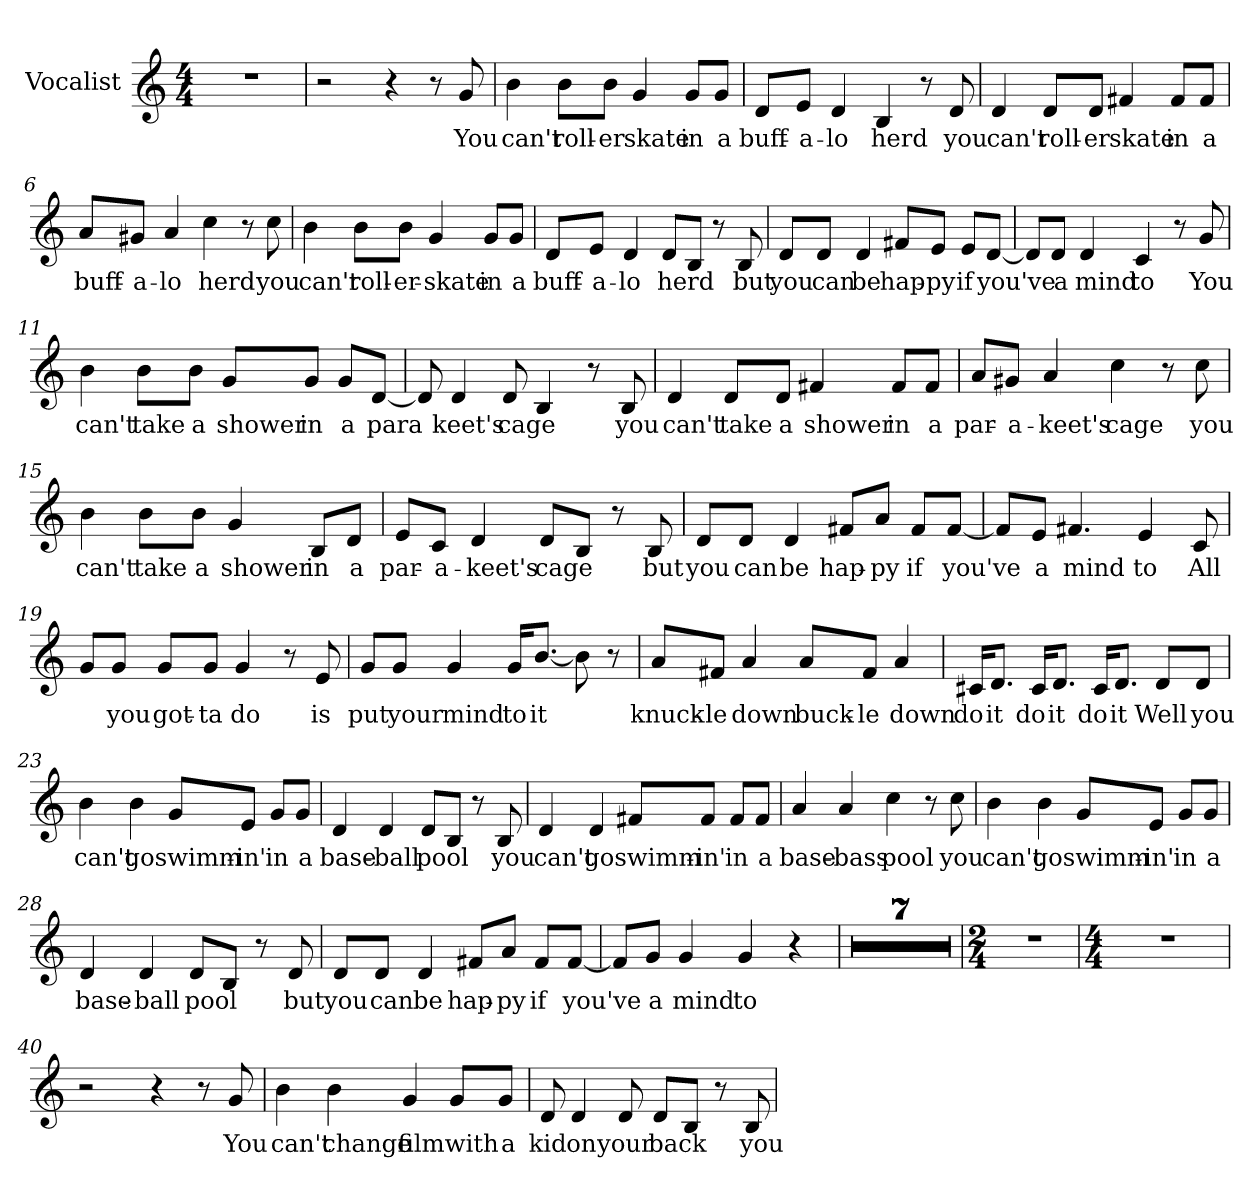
**kern	**text
*part1	*part1
*staff1	*staff1
*I"Vocalist	*
*clefG2	*
*M4/4	*
=1	=1
1r	.
=2	=2
2r	.
4r	.
8r	.
8g	You
=3	=3
4b	can't
8b\L	roll-
8b\J	-er
4g	skate
8g/L	in
8g/J	a
=4	=4
8d/L	buff-
8e/J	-a-
4d	-lo
4B	herd
8r	.
8d	you
=5	=5
4d	can't
8d/L	roll-
8d/J	-er
4f#X	skate
8f#/L	in
8f#/J	a
=6	=6
8a/L	buff-
8g#X/J	-a-
4a	-lo
4cc	herd
8r	.
8cc	you
=7	=7
4b	can't
8b\L	roll-
8b\J	-er-
4g	-skate
8g/L	in
8g/J	a
=8	=8
8d/L	buff-
8e/J	-a-
4d	-lo
8d/L	herd
8B/J	_
8r	.
8B	but
=9	=9
8d/L	you
8d/J	can
4d	be
8f#X/L	hap-
8e/J	-py
8e/L	if
[8d/J	you've
=10	=10
8d/L]	_
8d/J	a
4d	mind
4c	to
8r	.
8g	You
=11	=11
4b	can't
8b\L	take
8b\J	a
8g/L	shower
8g/J	in
8g/L	a
[8d/J	para
=12	=12
8d]	_
4d	keet's
8d	cage
4B	_
8r	.
8B	you
=13	=13
4d	can't
8d/L	take
8d/J	a
4f#X	shower
8f#/L	in
8f#/J	a
=14	=14
8a/L	par-
8g#X/J	-a-
4a	-keet's
4cc	cage
8r	.
8cc	you
=15	=15
4b	can't
8b\L	take
8b\J	a
4g	shower
8B/L	in
8d/J	a
=16	=16
8e/L	par-
8c/J	-a-
4d	-keet's
8d/L	cage
8B/J	_
8r	.
8B	but
=17	=17
8d/L	you
8d/J	can
4d	be
8f#X/L	hap-
8a/J	-py
8f#/L	if
[8f#/J	you've
=18	=18
8f#/L]	_
8e/J	a
4.f#X	mind
4e	to
8c	All
=19	=19
8g/L	_
8g/J	you
8g/L	got-
8g/J	-ta
4g	do
8r	.
8e	is
=20	=20
8g/L	put
8g/J	your
4g	mind
16g/KL	to
[8.b/J	it
8b]	_
8r	.
=21	=21
8a/L	knuck-
8f#X/J	-le
4a	down
8a/L	buck-
8f#/J	-le
4a	down
=22	=22
16c#X/KL	do
8.d/J	it
16c#/KL	do
8.d/J	it
16c#/KL	do
8.d/J	it
8d/L	Well
8d/J	you
=23	=23
4b	can't
4b	go
8g/L	swimm-
8e/J	-in'
8g/L	in
8g/J	a
=24	=24
4d	base-
4d	-ball
8d/L	pool
8B/J	_
8r	.
8B	you
=25	=25
4d	can't
4d	go
8f#X/L	swimm-
8f#/J	-in'
8f#/L	in
8f#/J	a
=26	=26
4a	base-
4a	-bass
4cc	pool
8r	.
8cc	you
=27	=27
4b	can't
4b	go
8g/L	swimm-
8e/J	-in'
8g/L	in
8g/J	a
=28	=28
4d	base-
4d	-ball
8d/L	pool
8B/J	_
8r	.
8d	but
=29	=29
8d/L	you
8d/J	can
4d	be
8f#X/L	hap-
8a/J	-py
8f#/L	if
[8f#/J	you've
=30	=30
8f#/L]	_
8g/J	a
4g	mind
4g	to
4r	.
=31	=31
1r	.
=32	=32
1r	.
=33	=33
1r	.
=34	=34
1r	.
=35	=35
1r	.
=36	=36
1r	.
=37	=37
1r	.
=38	=38
*M2/4	*
2r	.
=39	=39
*M4/4	*
1r	.
=40	=40
2r	.
4r	.
8r	.
8g	You
=41	=41
4b	can't
4b	change
4g	film
8g/L	with
8g/J	a
=42	=42
8d	kid
4d	on
8d	your
8d/L	back
8B/J	_
8r	.
8B	you
=	=
*-	*-
